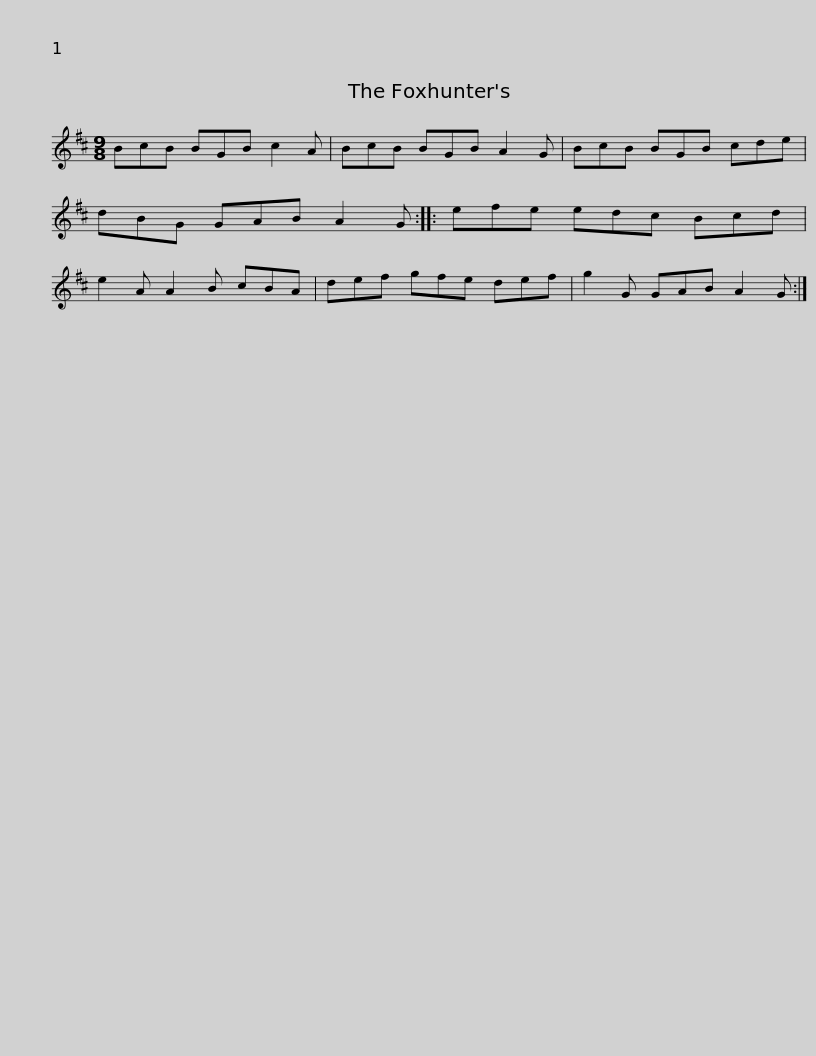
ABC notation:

X:1
L:1/8
M:9/8
I:linebreak $
K:D
V:1 treble
V:1
 BcB BGB c2 A | BcB BGB A2 G | BcB BGB cde | dBG GAB A2 G :: efe edc Bcd |$ %5
 e2 A A2 B cBA | def gfe def | g2 G GAB A2 G :| %8
